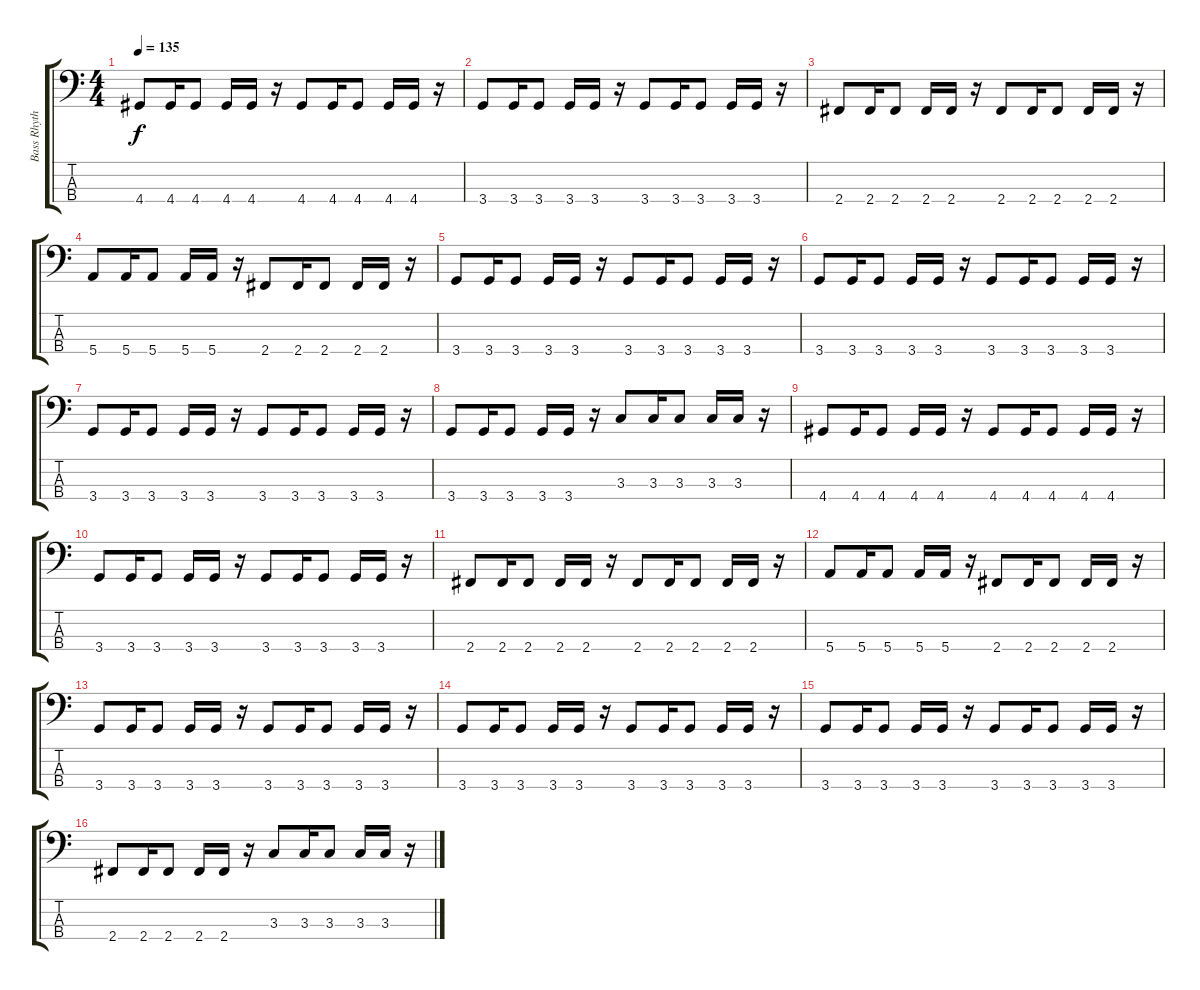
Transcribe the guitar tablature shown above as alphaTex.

\track ("Bass Rhythm" "Bass Rhyth") {instrument synthbass1}
\staff {score tabs}
\tuning (G2 D2 A1 E1) {hide}
\ts (4 4)
\tempo 135
\clef f4
\ks c
4.4.8{dy f} 4.4.16 4.4.8 4.4.16 4.4.16 r.16 4.4.8 4.4.16 4.4.8 4.4.16 4.4.16 r.16 |
3.4.8 3.4.16 3.4.8 3.4.16 3.4.16 r.16 3.4.8 3.4.16 3.4.8 3.4.16 3.4.16 r.16 |
2.4.8 2.4.16 2.4.8 2.4.16 2.4.16 r.16 2.4.8 2.4.16 2.4.8 2.4.16 2.4.16 r.16 |
5.4.8 5.4.16 5.4.8 5.4.16 5.4.16 r.16 2.4.8 2.4.16 2.4.8 2.4.16 2.4.16 r.16 |
3.4.8 3.4.16 3.4.8 3.4.16 3.4.16 r.16 3.4.8 3.4.16 3.4.8 3.4.16 3.4.16 r.16 |
3.4.8 3.4.16 3.4.8 3.4.16 3.4.16 r.16 3.4.8 3.4.16 3.4.8 3.4.16 3.4.16 r.16 |
3.4.8 3.4.16 3.4.8 3.4.16 3.4.16 r.16 3.4.8 3.4.16 3.4.8 3.4.16 3.4.16 r.16 |
3.4.8 3.4.16 3.4.8 3.4.16 3.4.16 r.16 3.3.8 3.3.16 3.3.8 3.3.16 3.3.16 r.16 |
4.4.8 4.4.16 4.4.8 4.4.16 4.4.16 r.16 4.4.8 4.4.16 4.4.8 4.4.16 4.4.16 r.16 |
3.4.8 3.4.16 3.4.8 3.4.16 3.4.16 r.16 3.4.8 3.4.16 3.4.8 3.4.16 3.4.16 r.16 |
2.4.8 2.4.16 2.4.8 2.4.16 2.4.16 r.16 2.4.8 2.4.16 2.4.8 2.4.16 2.4.16 r.16 |
5.4.8 5.4.16 5.4.8 5.4.16 5.4.16 r.16 2.4.8 2.4.16 2.4.8 2.4.16 2.4.16 r.16 |
3.4.8 3.4.16 3.4.8 3.4.16 3.4.16 r.16 3.4.8 3.4.16 3.4.8 3.4.16 3.4.16 r.16 |
3.4.8 3.4.16 3.4.8 3.4.16 3.4.16 r.16 3.4.8 3.4.16 3.4.8 3.4.16 3.4.16 r.16 |
3.4.8 3.4.16 3.4.8 3.4.16 3.4.16 r.16 3.4.8 3.4.16 3.4.8 3.4.16 3.4.16 r.16 |
2.4.8 2.4.16 2.4.8 2.4.16 2.4.16 r.16 3.3.8 3.3.16 3.3.8 3.3.16 3.3.16 r.16
